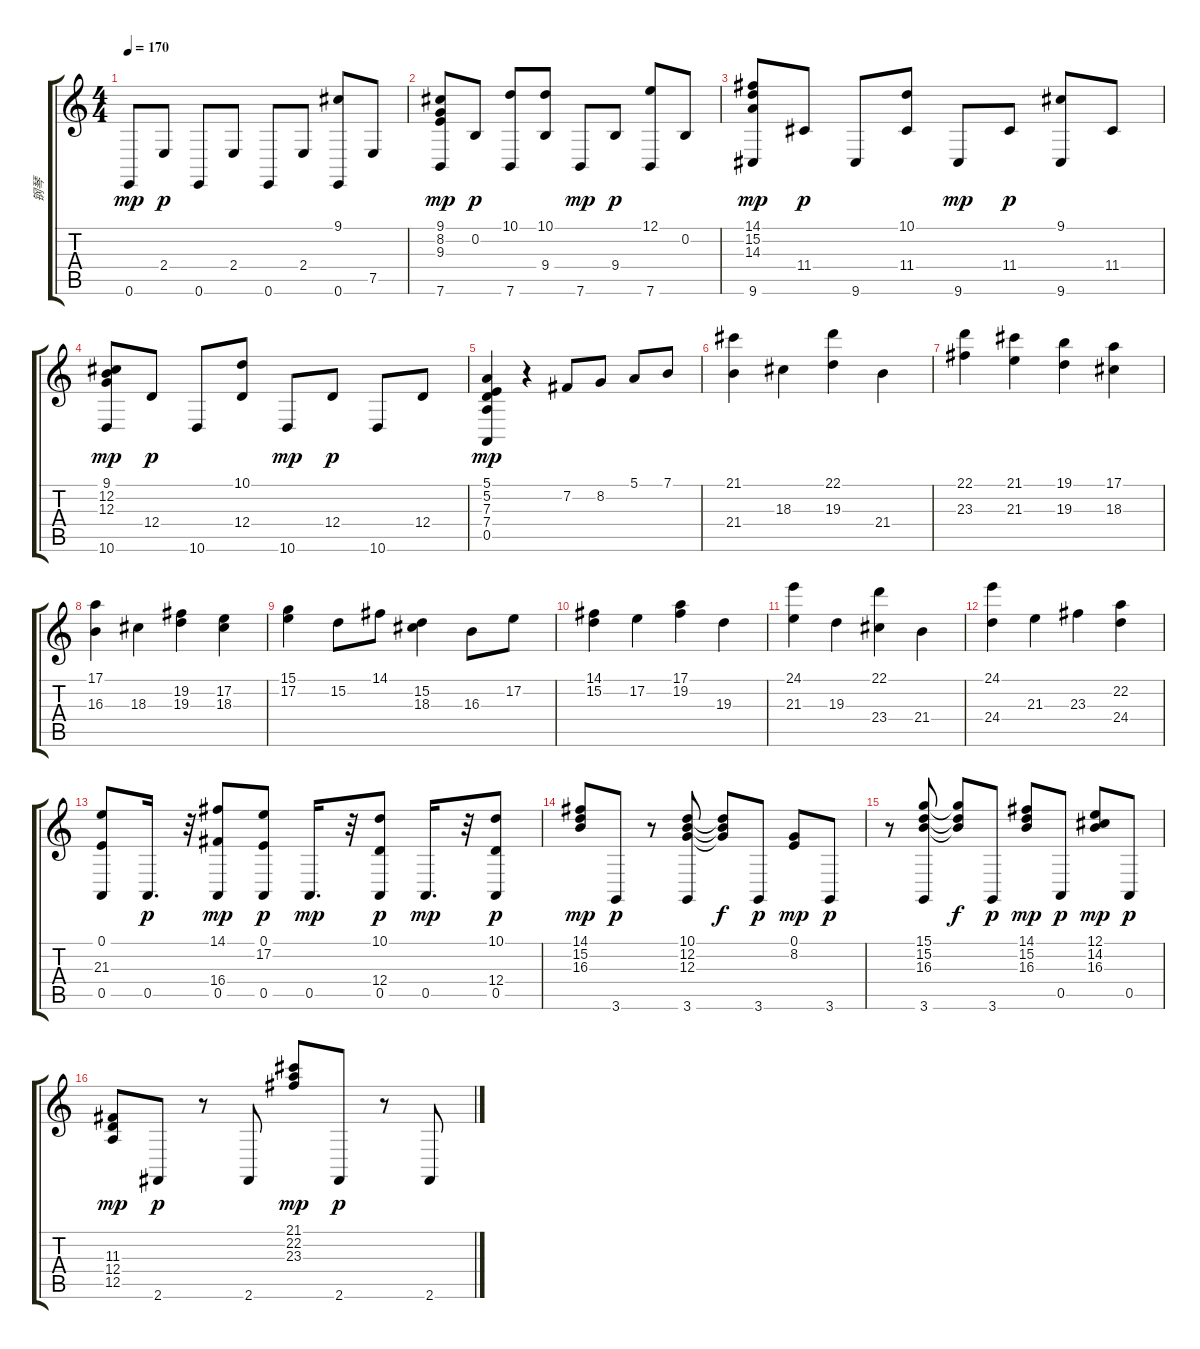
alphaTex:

\track ("钢琴" "钢琴") {instrument electricgrandpiano}
\staff {score tabs}
\tuning (E4 B3 G3 D3 A2 E2) {hide}
\ts (4 4)
\tempo 170
\clef g2
\ks c
0.6.8{dy mp} 2.4.8{dy p} 0.6.8 2.4.8 0.6.8 2.4.8 (9.1 0.6).8 7.5.8 |
(9.1 8.2 9.3 7.6).8{dy mp} 0.2.8{dy p} (10.1 7.6).8 (10.1 9.4).8 7.6.8{dy mp} 9.4.8{dy p} (12.1 7.6).8 0.2.8 |
(14.1 15.2 14.3 9.6).8{dy mp} 11.4.8{dy p} 9.6.8 (10.1 11.4).8 9.6.8{dy mp} 11.4.8{dy p} (9.1 9.6).8 11.4.8 |
(9.1 12.2 12.3 10.6).8{dy mp} 12.4.8{dy p} 10.6.8 (10.1 12.4).8 10.6.8{dy mp} 12.4.8{dy p} 10.6.8 12.4.8 |
(5.1 5.2 7.3 7.4 0.5).4{dy mp} r.4 7.2.8 8.2.8 5.1.8 7.1.8 |
(21.1 21.4).4 18.3.4 (22.1 19.3).4 21.4.4 |
(22.1 23.3).4 (21.1 21.3).4 (19.1 19.3).4 (17.1 18.3).4 |
(17.1 16.3).4 18.3.4 (19.2 19.3).4 (17.2 18.3).4 |
(15.1 17.2).4 15.2.8 14.1.8 (15.2 18.3).4 16.3.8 17.2.8 |
(14.1 15.2).4 17.2.4 (17.1 19.2).4 19.3.4 |
(24.1 21.3).4 19.3.4 (22.1 23.4).4 21.4.4 |
(24.1 24.4).4 21.3.4 23.3.4 (22.2 24.4).4 |
(0.1 21.3 0.5).8 0.5.16{d dy p} r.32 (14.1 16.4 0.5).8{dy mp} (0.1 17.2 0.5).8{dy p} 0.5.16{d dy mp} r.32 (10.1 12.4 0.5).8{dy p} 0.5.16{d dy mp} r.32 (10.1 12.4 0.5).8{dy p} |
(14.1 15.2 16.3).8{dy mp} 3.6.8{dy p} r.8 (10.1 12.2 12.3 3.6).8 (10.1{t} 12.2{t} 12.3{t}).8{dy f} 3.6.8{dy p} (0.1 8.2).8{dy mp} 3.6.8{dy p} |
r.8 (15.1 15.2 16.3 3.6).8 (15.1{t} 15.2{t} 16.3{t}).8{dy f} 3.6.8{dy p} (14.1 15.2 16.3).8{dy mp} 0.5.8{dy p} (12.1 14.2 16.3).8{dy mp} 0.5.8{dy p} |
(11.3 12.4 12.5).8{dy mp} 2.6.8{dy p} r.8 2.6.8 (21.1 22.2 23.3).8{dy mp} 2.6.8{dy p} r.8 2.6.8
